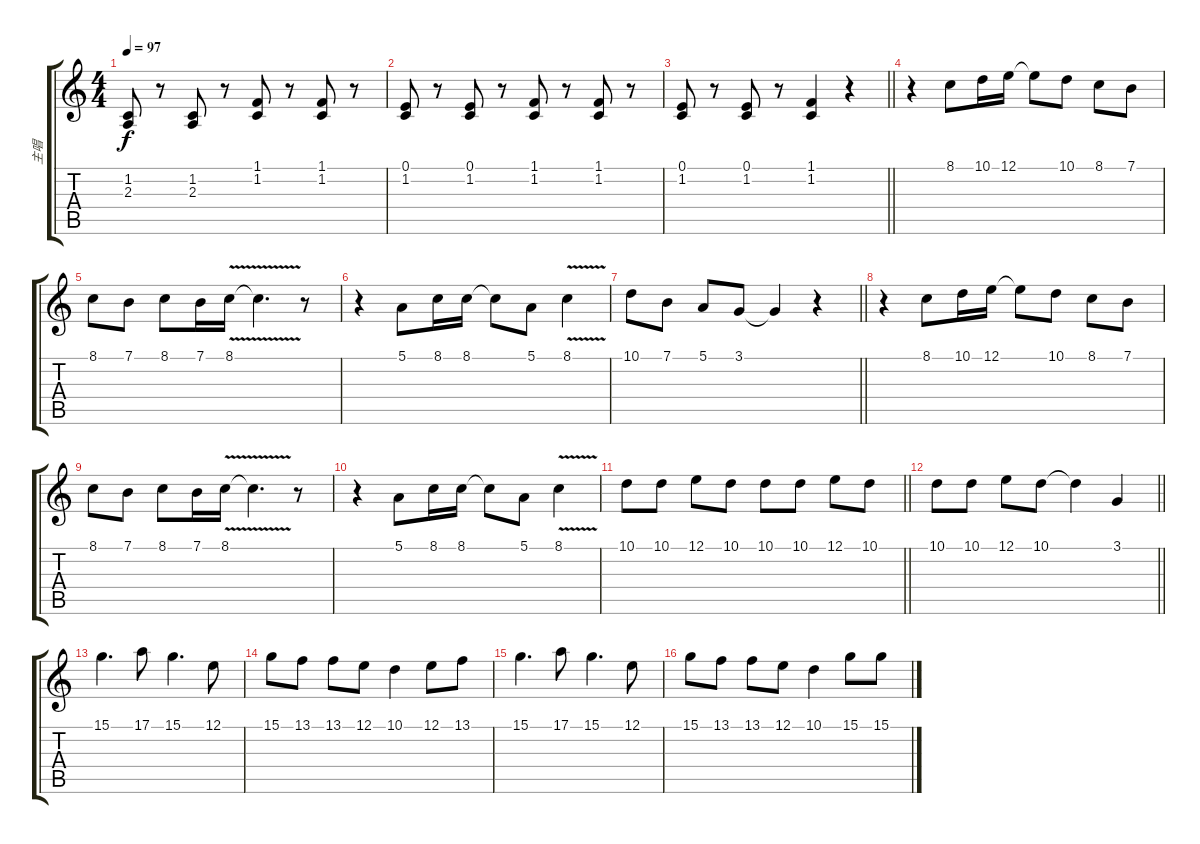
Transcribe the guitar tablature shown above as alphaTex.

\track ("主唱" "主唱") {instrument harmonica}
\staff {score tabs}
\tuning (E4 B3 G3 D3 A2 E2) {hide}
\ts (4 4)
\tempo 97
\clef g2
\ks c
(1.2 2.3).8{dy f} r.8 (1.2 2.3).8 r.8 (1.1 1.2).8 r.8 (1.1 1.2).8 r.8 |
(0.1 1.2).8 r.8 (0.1 1.2).8 r.8 (1.1 1.2).8 r.8 (1.1 1.2).8 r.8 |
\barLineRight lightlight
(0.1 1.2).8 r.8 (0.1 1.2).8 r.8 (1.1 1.2).4 r.4 |
r.4 8.1.8 10.1.16 12.1.16 12.1{t}.8 10.1.8 8.1.8 7.1.8 |
8.1.8 7.1.8 8.1.8 7.1.16 8.1{v}.16 8.1{t}.4{d} r.8 |
r.4 5.1.8 8.1.16 8.1.16 8.1{t}.8 5.1.8 8.1{v}.4 |
\barLineRight lightlight
10.1.8 7.1.8 5.1.8 3.1.8 3.1{t}.4 r.4 |
r.4 8.1.8 10.1.16 12.1.16 12.1{t}.8 10.1.8 8.1.8 7.1.8 |
8.1.8 7.1.8 8.1.8 7.1.16 8.1{v}.16 8.1{t}.4{d} r.8 |
r.4 5.1.8 8.1.16 8.1.16 8.1{t}.8 5.1.8 8.1{v}.4 |
\barLineRight lightlight
10.1.8 10.1.8 12.1.8 10.1.8 10.1.8 10.1.8 12.1.8 10.1.8 |
\barLineRight lightlight
10.1.8 10.1.8 12.1.8 10.1.8 10.1{t}.4 3.1.4 |
\section ("" "")
15.1.4{d} 17.1.8 15.1.4{d} 12.1.8 |
15.1.8 13.1.8 13.1.8 12.1.8 10.1.4 12.1.8 13.1.8 |
15.1.4{d} 17.1.8 15.1.4{d} 12.1.8 |
15.1.8 13.1.8 13.1.8 12.1.8 10.1.4 15.1.8 15.1.8
